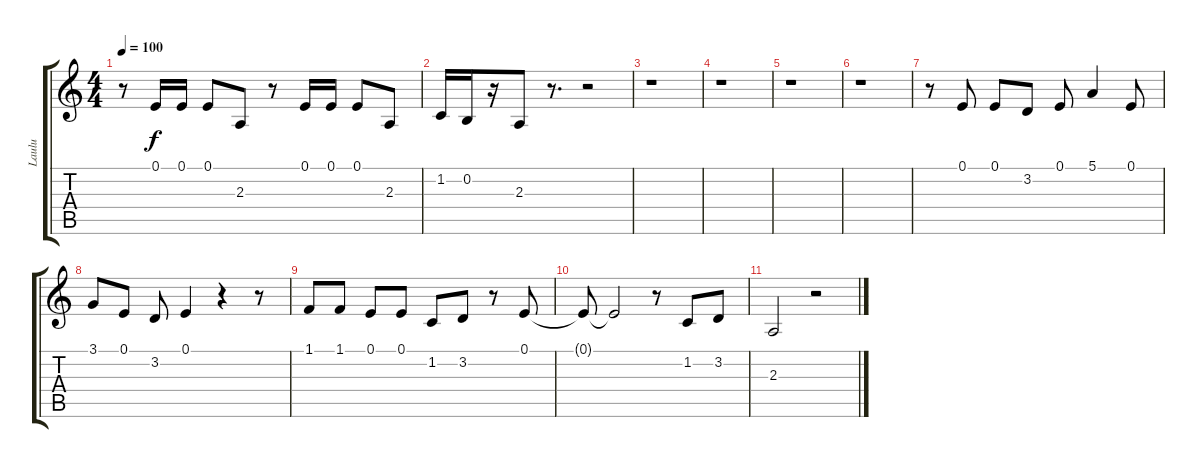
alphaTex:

\track ("Laulu" "Laulu") {instrument lead6voice}
\staff {score tabs}
\tuning (E4 B3 G3 D3 A2 E2) {hide}
\ts (4 4)
\tempo 100
\clef g2
\ks c
r.8{dy f} 0.1.16 0.1.16 0.1.8 2.3.8 r.8 0.1.16 0.1.16 0.1.8 2.3.8 |
1.2.16 0.2.16 r.16 2.3.8 r.8{d} r.2 |
r.1 |
r.1 |
r.1 |
r.1 |
r.8 0.1.8 0.1.8 3.2.8 0.1.8 5.1.4 0.1.8 |
3.1.8 0.1.8 3.2.8 0.1.4 r.4 r.8 |
1.1.8 1.1.8 0.1.8 0.1.8 1.2.8 3.2.8 r.8 0.1.8 |
0.1{t}.8 0.1{t}.2 r.8 1.2.8 3.2.8 |
2.3.2 r.2
